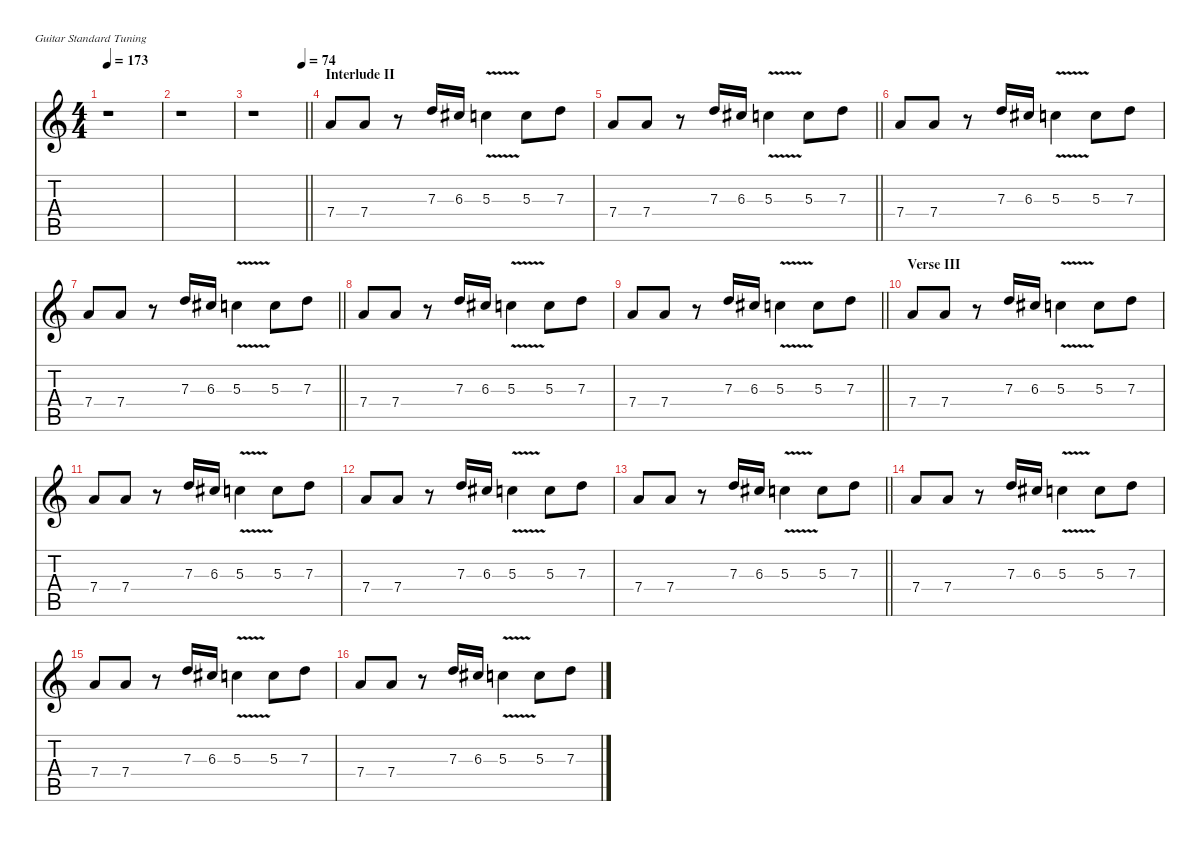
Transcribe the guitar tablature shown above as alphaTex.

\defaultSystemsLayout 4
\hideDynamics
\bracketExtendMode nobrackets
\singleTrackTrackNamePolicy hidden
\multiTrackTrackNamePolicy hidden
\firstSystemTrackNameMode fullname
\firstSystemTrackNameOrientation horizontal
\otherSystemsTrackNameOrientation horizontal
\track ("Tony Iommi II" "od.guit.") {instrument overdrivenguitar}
\staff {score tabs}
\tuning (E4 B3 G3 D3 A2 E2)
\ts (4 4)
\tempo 173
\clef g2
\ks c
r.1{dy f beam Down} |
r.1{beam Down} |
\tempo (74 0.9375)
\barLineRight lightlight
r.1{beam Down} |
\section ("" "Interlude II")
7.4.8{beam Up} 7.4.8{beam Up} r.8{beam Up} 7.3.16{beam Down} 6.3{acc #}.16{beam Down} 5.3{v}.4{beam Down} 5.3.8{beam Down} 7.3.8{beam Down} |
\barLineRight lightlight
7.4.8{beam Up} 7.4.8{beam Up} r.8{beam Up} 7.3.16{beam Down} 6.3{acc #}.16{beam Down} 5.3{v}.4{beam Down} 5.3.8{beam Down} 7.3.8{beam Down} |
7.4.8{beam Up} 7.4.8{beam Up} r.8{beam Up} 7.3.16{beam Down} 6.3{acc #}.16{beam Down} 5.3{v}.4{beam Down} 5.3.8{beam Down} 7.3.8{beam Down} |
\barLineRight lightlight
7.4.8{beam Up} 7.4.8{beam Up} r.8{beam Up} 7.3.16{beam Down} 6.3{acc #}.16{beam Down} 5.3{v}.4{beam Down} 5.3.8{beam Down} 7.3.8{beam Down} |
7.4.8{beam Up} 7.4.8{beam Up} r.8{beam Up} 7.3.16{beam Down} 6.3{acc #}.16{beam Down} 5.3{v}.4{beam Down} 5.3.8{beam Down} 7.3.8{beam Down} |
\barLineRight lightlight
7.4.8{beam Up} 7.4.8{beam Up} r.8{beam Up} 7.3.16{beam Down} 6.3{acc #}.16{beam Down} 5.3{v}.4{beam Down} 5.3.8{beam Down} 7.3.8{beam Down} |
\section ("" "Verse III")
7.4.8{beam Up} 7.4.8{beam Up} r.8{beam Up} 7.3.16{beam Down} 6.3{acc #}.16{beam Down} 5.3{v}.4{beam Down} 5.3.8{beam Down} 7.3.8{beam Down} |
7.4.8{beam Up} 7.4.8{beam Up} r.8{beam Up} 7.3.16{beam Down} 6.3{acc #}.16{beam Down} 5.3{v}.4{beam Down} 5.3.8{beam Down} 7.3.8{beam Down} |
7.4.8{beam Up} 7.4.8{beam Up} r.8{beam Up} 7.3.16{beam Down} 6.3{acc #}.16{beam Down} 5.3{v}.4{beam Down} 5.3.8{beam Down} 7.3.8{beam Down} |
\barLineRight lightlight
7.4.8{beam Up} 7.4.8{beam Up} r.8{beam Up} 7.3.16{beam Down} 6.3{acc #}.16{beam Down} 5.3{v}.4{beam Down} 5.3.8{beam Down} 7.3.8{beam Down} |
7.4.8{beam Up} 7.4.8{beam Up} r.8{beam Up} 7.3.16{beam Down} 6.3{acc #}.16{beam Down} 5.3{v}.4{beam Down} 5.3.8{beam Down} 7.3.8{beam Down} |
7.4.8{beam Up} 7.4.8{beam Up} r.8{beam Up} 7.3.16{beam Down} 6.3{acc #}.16{beam Down} 5.3{v}.4{beam Down} 5.3.8{beam Down} 7.3.8{beam Down} |
7.4.8{beam Up} 7.4.8{beam Up} r.8{beam Up} 7.3.16{beam Down} 6.3{acc #}.16{beam Down} 5.3{v}.4{beam Down} 5.3.8{beam Down} 7.3.8{beam Down}
